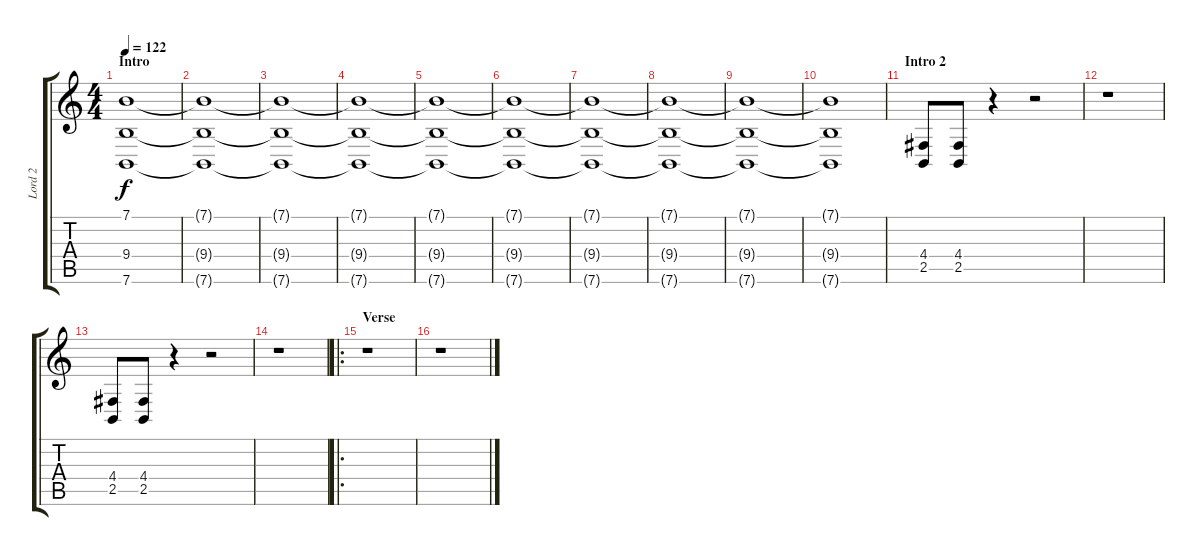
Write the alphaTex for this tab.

\track ("Lord 2" "Lord 2") {instrument percussiveorgan}
\staff {score tabs}
\tuning (E4 B3 G3 D3 A2 E2) {hide}
\ts (4 4)
\section ("" "Intro")
\tempo 122
\clef g2
\ks c
(7.1 9.4 7.6).1{dy f instrument percussiveorgan} |
(7.1{t} 9.4{t} 7.6{t}).1 |
(7.1{t} 9.4{t} 7.6{t}).1 |
(7.1{t} 9.4{t} 7.6{t}).1 |
(7.1{t} 9.4{t} 7.6{t}).1 |
(7.1{t} 9.4{t} 7.6{t}).1 |
(7.1{t} 9.4{t} 7.6{t}).1 |
(7.1{t} 9.4{t} 7.6{t}).1 |
(7.1{t} 9.4{t} 7.6{t}).1 |
(7.1{t} 9.4{t} 7.6{t}).1 |
\section ("" "Intro 2")
(4.4 2.5).8 (4.4 2.5).8 r.4 r.2 |
r.1 |
(4.4 2.5).8 (4.4 2.5).8 r.4 r.2 |
r.1 |
\ro
\section ("" "Verse")
r.1 |
r.1
